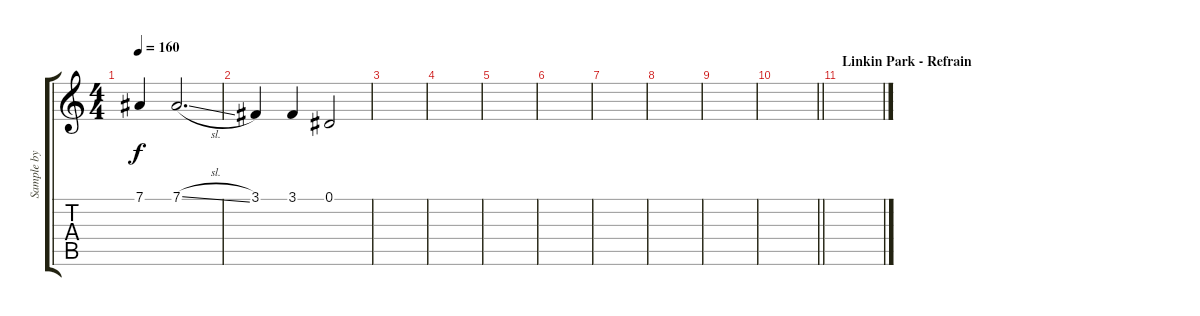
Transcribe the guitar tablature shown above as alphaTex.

\track ("Sample by Mr Hahn" "Sample by ") {instrument lead6voice}
\staff {score tabs}
\tuning (Eb4 Bb3 Gb3 Db3 Ab2 Db2) {hide}
\ts (4 4)
\tempo 160
\clef g2
\ks c
7.1.4{dy f} 7.1{sl}.2{d} |
3.1.4 3.1.4 0.1.2 |
|
|
|
|
|
|
|
\barLineRight lightlight
|
\section ("" "Linkin Park - Refrain")
